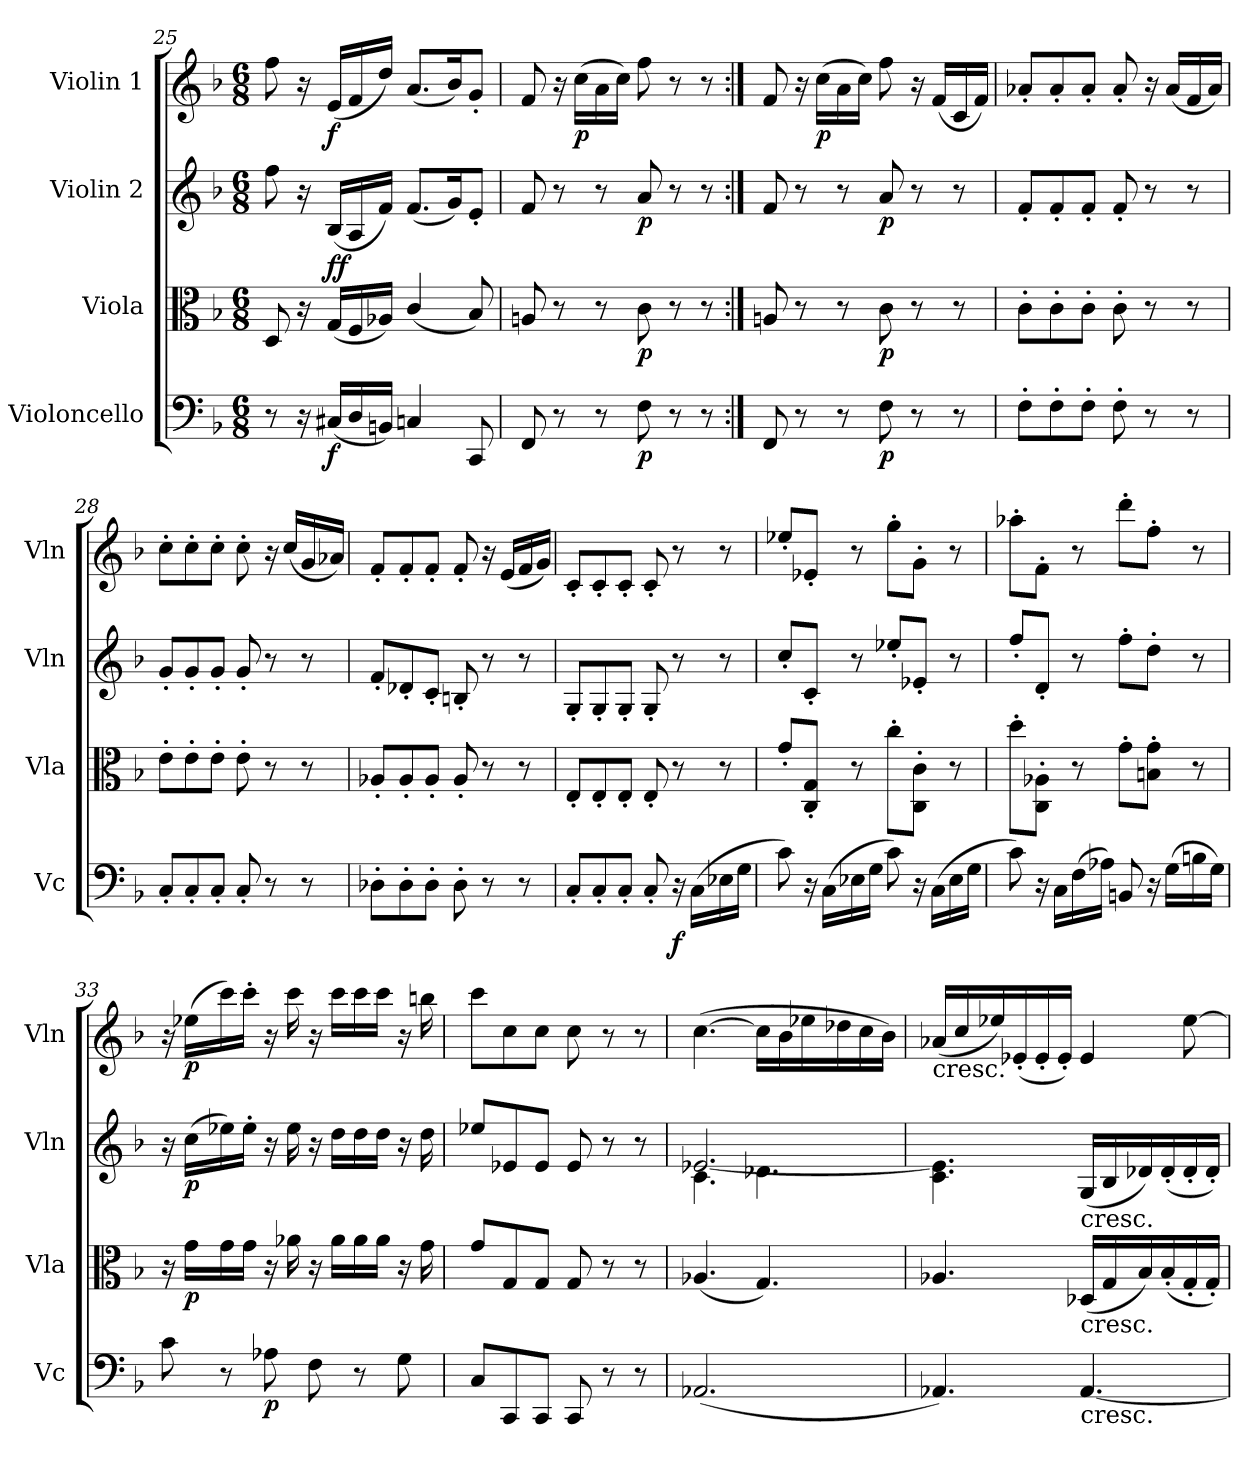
**kern	**dynam	**kern	**dynam	**kern	**dynam	**kern	**dynam
*part4	*part4	*part3	*part3	*part2	*part2	*part1	*part1
*staff4	*staff4	*staff3	*staff3	*staff2	*staff2	*staff1	*staff1
*I"Violoncello	*	*I"Viola	*	*I"Violin 2	*	*I"Violin 1	*
*I'Vc	*	*I'Vla	*	*I'Vln	*	*I'Vln	*
*clefF4	*	*clefC3	*	*clefG2	*	*clefG2	*
*k[b-]	*	*k[b-]	*	*k[b-]	*	*k[b-]	*
*M6/8	*	*M6/8	*	*M6/8	*	*M6/8	*
=25	=25	=25	=25	=25	=25	=25	=25
8r	.	8D/	.	8ff\	.	8ff\	.
16r	.	16r	.	16r	.	16r	.
!	!LO:DY:b	!	!LO:DY:a	!	!	!	!
!	!	!	!LO:DY:n=1:b	!	!	!	!LO:DY:b
(<16C#X/LL	f	(<16G/LL	f f	(<16B-/LL	.	(<16e/LL	f
16D/	.	16F/	.	16A/	.	16f/	.
16BBn/JJ)	.	16A-X/JJ)	.	16f/JJ)	.	16dd/JJ)	.
4Cn/	.	(<4c/	.	(<8.f/L	.	(<8.a/L	.
.	.	.	.	16g/K)	.	16b-/K)	.
8CC/	.	8B-/)	.	8e'/J	.	8g'/J	.
=25X3	=25X3	=25X3	=25X3	=25X3	=25X3	=25X3	=25X3
8FF/	.	8An/	.	8f/	.	8f/	.
8r	.	8r	.	8r	.	16r	.
!	!	!	!	!	!	!	!LO:DY:b
.	.	.	.	.	.	(>16cc\LL	p
8r	.	8r	.	8r	.	16a\	.
.	.	.	.	.	.	16cc\JJ)	.
!	!LO:DY:b	!	!LO:DY:b	!	!LO:DY:b	!	!
8F\	p	8c\	p	8a/	p	8ff\	.
8r	.	8r	.	8r	.	8r	.
8r	.	8r	.	8r	.	8r	.
=26:|!	=26:|!	=26:|!	=26:|!	=26:|!	=26:|!	=26:|!	=26:|!
8FF/	.	8An/	.	8f/	.	8f/	.
8r	.	8r	.	8r	.	16r	.
!	!	!	!	!	!	!	!LO:DY:b
.	.	.	.	.	.	(>16cc\LL	p
8r	.	8r	.	8r	.	16a\	.
.	.	.	.	.	.	16cc\JJ)	.
!	!LO:DY:b	!	!LO:DY:b	!	!LO:DY:b	!	!
8F\	p	8c\	p	8a/	p	8ff\	.
8r	.	8r	.	8r	.	16r	.
.	.	.	.	.	.	(<16f/LL	.
8r	.	8r	.	8r	.	16c/	.
.	.	.	.	.	.	16f/JJ)	.
=27	=27	=27	=27	=27	=27	=27	=27
8F'\L	.	8c'\L	.	8f'/L	.	8a-X'/L	.
8F'\	.	8c'\	.	8f'/	.	8a-'/	.
8F'\J	.	8c'\J	.	8f'/J	.	8a-'/J	.
8F'\	.	8c'\	.	8f'/	.	8a-'/	.
8r	.	8r	.	8r	.	16r	.
.	.	.	.	.	.	(<16a-/LL	.
8r	.	8r	.	8r	.	16f/	.
.	.	.	.	.	.	16a-/JJ)	.
=28	=28	=28	=28	=28	=28	=28	=28
8C'/L	.	8e'\L	.	8g'/L	.	8cc'\L	.
8C'/	.	8e'\	.	8g'/	.	8cc'\	.
8C'/J	.	8e'\J	.	8g'/J	.	8cc'\J	.
8C'/	.	8e'\	.	8g'/	.	8cc'\	.
8r	.	8r	.	8r	.	16r	.
.	.	.	.	.	.	(<16cc/LL	.
8r	.	8r	.	8r	.	16g/	.
.	.	.	.	.	.	16a-X/JJ)	.
=29	=29	=29	=29	=29	=29	=29	=29
8D-X'\L	.	8A-X'/L	.	8f'/L	.	8f'/L	.
8D-'\	.	8A-'/	.	8d-X'/	.	8f'/	.
8D-'\J	.	8A-'/J	.	8c'/J	.	8f'/J	.
8D-'\	.	8A-'/	.	8Bn'/	.	8f'/	.
8r	.	8r	.	8r	.	16r	.
.	.	.	.	.	.	(<16e/LL	.
8r	.	8r	.	8r	.	16f/	.
.	.	.	.	.	.	16g/JJ)	.
=30	=30	=30	=30	=30	=30	=30	=30
8C'/L	.	8E'/L	.	8G'/L	.	8c'/L	.
8C'/	.	8E'/	.	8G'/	.	8c'/	.
8C'/J	.	8E'/J	.	8G'/J	.	8c'/J	.
8C'/	.	8E'/	.	8G'/	.	8c'/	.
!	!LO:DY:b	!	!	!	!	!	!
16r	f	8r	.	8r	.	8r	.
(>16C\LL	.	.	.	.	.	.	.
16E-X\	.	8r	.	8r	.	8r	.
16G\JJ	.	.	.	.	.	.	.
=31	=31	=31	=31	=31	=31	=31	=31
8c\)	.	8g'/L	.	8cc'/L	.	8ee-X'/L	.
16r	.	8C/' 8G/'J	.	8c'/J	.	8e-X'/J	.
(>16C\LL	.	.	.	.	.	.	.
16E-X\	.	8r	.	8r	.	8r	.
16G\JJ	.	.	.	.	.	.	.
8c\)	.	8cc'\L	.	8ee-X'/L	.	8gg'\L	.
16r	.	8C\' 8c\'J	.	8e-X'/J	.	8g'\J	.
(>16C\LL	.	.	.	.	.	.	.
16E-\	.	8r	.	8r	.	8r	.
16G\JJ	.	.	.	.	.	.	.
=32	=32	=32	=32	=32	=32	=32	=32
8c\)	.	8dd'\L	.	8ff'/L	.	8aa-X'\L	.
16r	.	8C\' 8A-X\'J	.	8d'/J	.	8f'\J	.
16C\LL	.	.	.	.	.	.	.
(>16F\	.	8r	.	8r	.	8r	.
16A-X\JJ)	.	.	.	.	.	.	.
8BBn/	.	8g'\L	.	8ff'\L	.	8ddd'\L	.
16r	.	8Bn\' 8g\'J	.	8dd'\J	.	8ff'\J	.
(>16G\LL	.	.	.	.	.	.	.
16Bn\	.	8r	.	8r	.	8r	.
16G\JJ)	.	.	.	.	.	.	.
=33	=33	=33	=33	=33	=33	=33	=33
8c\	.	16r	.	16r	.	16r	.
!	!	!	!LO:DY:b	!	!LO:DY:b	!	!LO:DY:b
.	.	16g\LL	p	(>16cc\LL	p	(>16ee-X\LL	p
8r	.	16g\	.	16ee-X\)	.	16ccc\)	.
.	.	16g\JJ	.	16ee-'\JJ	.	16ccc'\JJ	.
!	!LO:DY:b	!	!	!	!	!	!
8A-X\	p	16r	.	16r	.	16r	.
.	.	16a-X\	.	16ee-\	.	16ccc\	.
8F\	.	16r	.	16r	.	16r	.
.	.	16a-\LL	.	16dd\LL	.	16ccc\LL	.
8r	.	16a-\	.	16dd\	.	16ccc\	.
.	.	16a-\JJ	.	16dd\JJ	.	16ccc\JJ	.
8G\	.	16r	.	16r	.	16r	.
.	.	16g\	.	16dd\	.	16bbn\	.
=34	=34	=34	=34	=34	=34	=34	=34
8C/L	.	8g/L	.	8ee-X/L	.	8ccc\L	.
8CC/	.	8G/	.	8e-X/	.	8cc\	.
8CC/J	.	8G/J	.	8e-/J	.	8cc\J	.
8CC/	.	8G/	.	8e-/	.	8cc\	.
8r	.	8r	.	8r	.	8r	.
8r	.	8r	.	8r	.	8r	.
=35	=35	=35	=35	=35	=35	=35	=35
*	*	*	*	*^	*	*	*
(<2.AA-X/	.	(<4.A-X/	.	4.c\	[2.e-X/	.	(>[4.cc\	.
.	.	4.G/)	.	4.d-X\	.	.	16cc\LL]	.
.	.	.	.	.	.	.	16b-\	.
.	.	.	.	.	.	.	16ee-X\	.
.	.	.	.	.	.	.	16dd-X\	.
.	.	.	.	.	.	.	16cc\	.
.	.	.	.	.	.	.	16b-\JJ)	.
*	*	*	*	*v	*v	*	*	*
=36	=36	=36	=36	=36	=36	=36	=36
!	!	!	!	!	!	!LO:TX:b:t=cresc.	!
4.AA-X/)	.	4.A-X/	.	4.c\ 4.e-\]	.	(<16a-X/LL	.
.	.	.	.	.	.	16cc/	.
.	.	.	.	.	.	16ee-X/)	.
.	.	.	.	.	.	(<16e-X'/	.
.	.	.	.	.	.	16e-'/	.
.	.	.	.	.	.	16e-'/JJ)	.
!	!	!	!	!LO:TX:b:t=cresc.	!	!	!
!	!	!LO:TX:b:t=cresc.	!	!	!	!	!
!LO:TX:b:t=cresc.	!	!	!	!	!	!	!
[4.AA-/	.	(<16D-X/LL	.	(<16G/LL	.	4e-/	.
.	.	16G/	.	16B-/	.	.	.
.	.	16B-/)	.	16d-X/)	.	.	.
.	.	(<16B-'/	.	(<16d-'/	.	.	.
.	.	16G'/	.	16d-'/	.	[8ee-\	.
.	.	16G'/JJ)	.	16d-'/JJ)	.	.	.
=	=	=	=	=	=	=	=
*-	*-	*-	*-	*-	*-	*-	*-
